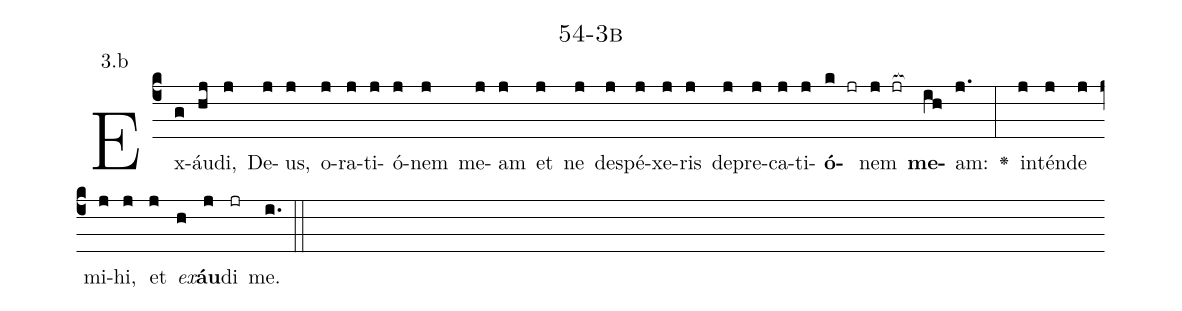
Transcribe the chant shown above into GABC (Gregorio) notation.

name: 54-3b;
annotation: 3.b;
%%
(c4)Ex(g)áu(hj)di,(j) De(j)us,(j) o(j)ra(j)ti(j)ó(j)nem(j) me(j)am(j) et(j) ne(j) de(j)spé(j)xe(j)ris(j) de(j)pre(j)ca(j)ti(j)<b>ó</b>(k jr)nem(j jr[ocb:1{]) <b>me</b>(ih[ocb:0}])am:(j.) <v>\greheightstar</v>(:) in(j)tén(j)de(j) mi(j)hi,(j) et(j) <i>ex</i>(h)<b>áu</b>(j)di(jr) me.(i.) (::)


%E(j) u(j) o(j) u(h) a(j) e.(i.) (::)
